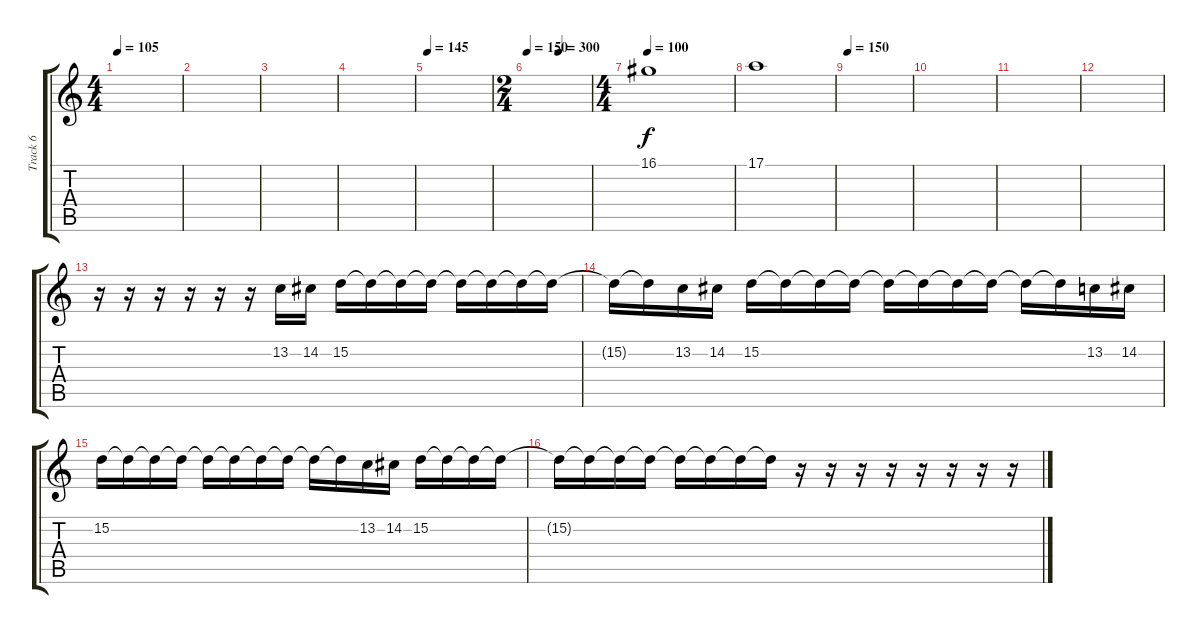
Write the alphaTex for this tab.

\track ("Track 6" "Track 6") {instrument stringensemble1}
\staff {score tabs}
\tuning (E4 B3 G3 D3 A2 E2) {hide}
\ts (4 4)
\tempo 105
\clef g2
\ks c
|
|
|
|
\tempo 145
|
\ts (2 4)
\tempo 150
\tempo (300 0.5)
|
\ts (4 4)
\tempo 100
16.1.1{volume 16} |
17.1.1 |
\tempo 150
|
|
|
|
r.16 r.16 r.16 r.16 r.16 r.16 13.2.16 14.2.16 15.2.16 15.2{t}.16{volume 13} 15.2{t}.16 15.2{t}.16 15.2{t}.16 15.2{t}.16 15.2{t}.16 15.2{t}.16 |
15.2{t}.16 15.2{t}.16 13.2.16 14.2.16 15.2.16 15.2{t}.16{volume 10} 15.2{t}.16 15.2{t}.16 15.2{t}.16 15.2{t}.16 15.2{t}.16 15.2{t}.16 15.2{t}.16 15.2{t}.16 13.2.16 14.2.16 |
15.2.16 15.2{t}.16 15.2{t}.16 15.2{t}.16 15.2{t}.16 15.2{t}.16 15.2{t}.16 15.2{t}.16 15.2{t}.16 15.2{t}.16 13.2.16 14.2.16 15.2.16 15.2{t}.16{volume 8} 15.2{t}.16 15.2{t}.16 |
15.2{t}.16 15.2{t}.16 15.2{t}.16 15.2{t}.16 15.2{t}.16 15.2{t}.16 15.2{t}.16 15.2{t}.16 r.16 r.16 r.16 r.16 r.16 r.16 r.16 r.16
